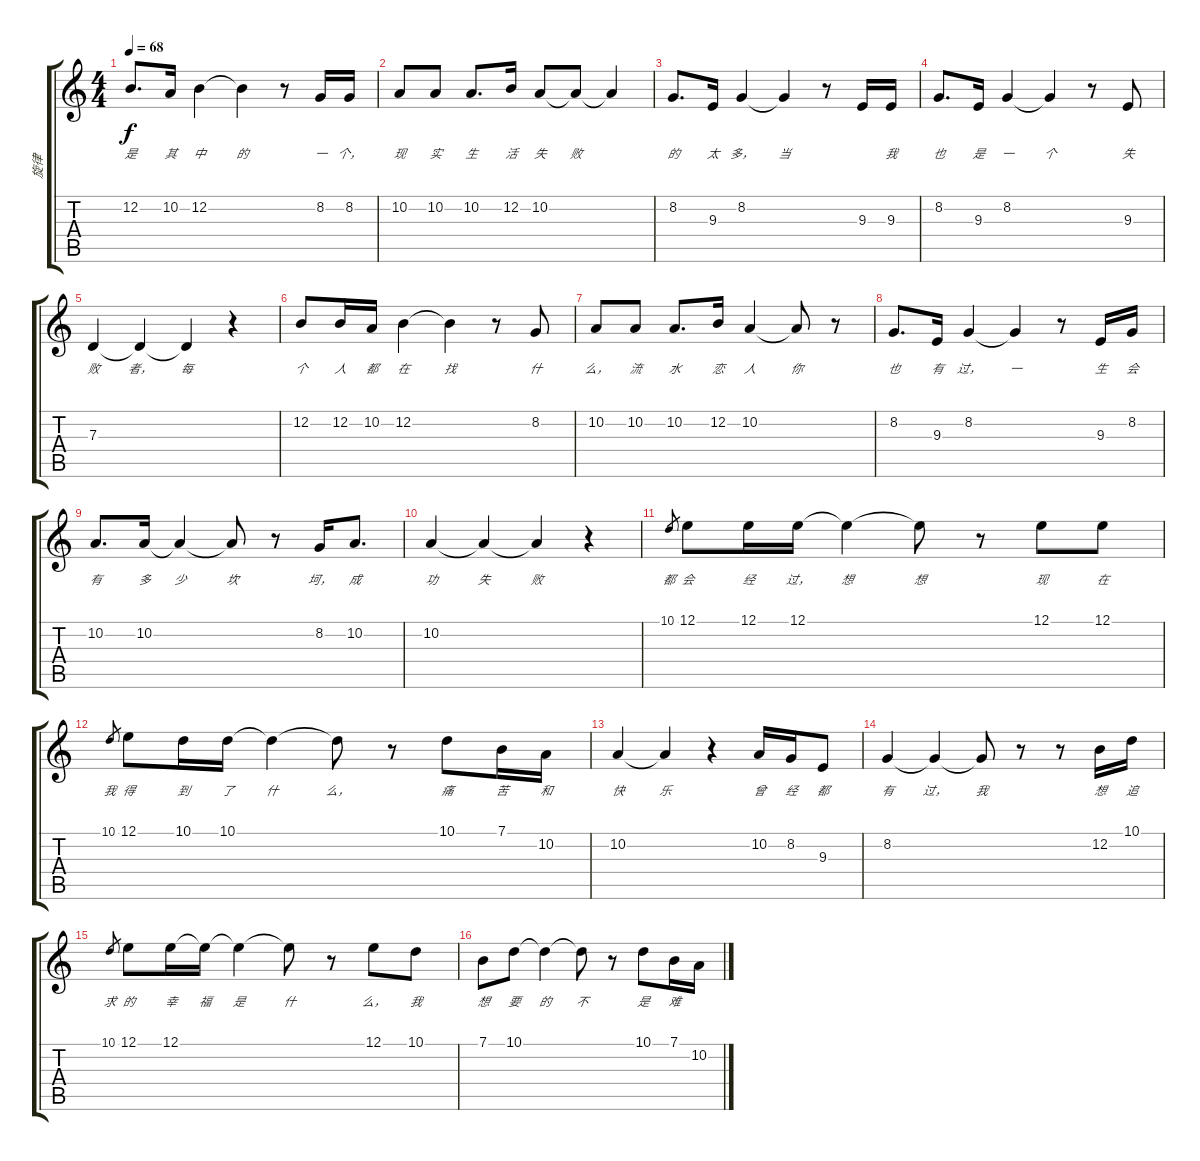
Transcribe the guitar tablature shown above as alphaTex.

\track ("旋律" "旋律") {instrument stringensemble1}
\staff {score tabs}
\tuning (E4 B3 G3 D3 A2 E2) {hide}
\ts (4 4)
\tempo 68
\clef g2
\ks c
12.2.8{d lyrics (0 "是") lyrics (1 "") lyrics (2 "") lyrics (3 "") lyrics (4 "") dy f} 10.2.16{lyrics (0 "其") lyrics (1 "") lyrics (2 "") lyrics (3 "") lyrics (4 "")} 12.2.4{lyrics (0 "中") lyrics (1 "") lyrics (2 "") lyrics (3 "") lyrics (4 "")} 12.2{t}.4{lyrics (0 "的") lyrics (1 "") lyrics (2 "") lyrics (3 "") lyrics (4 "")} r.8 8.2.16{lyrics (0 "一") lyrics (1 "") lyrics (2 "") lyrics (3 "") lyrics (4 "")} 8.2.16{lyrics (0 "个，") lyrics (1 "") lyrics (2 "") lyrics (3 "") lyrics (4 "")} |
10.2.8{lyrics (0 "现") lyrics (1 "") lyrics (2 "") lyrics (3 "") lyrics (4 "")} 10.2.8{lyrics (0 "实") lyrics (1 "") lyrics (2 "") lyrics (3 "") lyrics (4 "")} 10.2.8{d lyrics (0 "生") lyrics (1 "") lyrics (2 "") lyrics (3 "") lyrics (4 "")} 12.2.16{lyrics (0 "活") lyrics (1 "") lyrics (2 "") lyrics (3 "") lyrics (4 "")} 10.2.8{lyrics (0 "失") lyrics (1 "") lyrics (2 "") lyrics (3 "") lyrics (4 "")} 10.2{t}.8{lyrics (0 "败") lyrics (1 "") lyrics (2 "") lyrics (3 "") lyrics (4 "")} 10.2{t}.4{lyrics (0 "") lyrics (1 "") lyrics (2 "") lyrics (3 "") lyrics (4 "")} |
8.2.8{d lyrics (0 "的") lyrics (1 "") lyrics (2 "") lyrics (3 "") lyrics (4 "")} 9.3.16{lyrics (0 "太") lyrics (1 "") lyrics (2 "") lyrics (3 "") lyrics (4 "")} 8.2.4{lyrics (0 "多，") lyrics (1 "") lyrics (2 "") lyrics (3 "") lyrics (4 "")} 8.2{t}.4{lyrics (0 "当") lyrics (1 "") lyrics (2 "") lyrics (3 "") lyrics (4 "")} r.8 9.3.16{lyrics (0 "") lyrics (1 "") lyrics (2 "") lyrics (3 "") lyrics (4 "")} 9.3.16{lyrics (0 "我") lyrics (1 "") lyrics (2 "") lyrics (3 "") lyrics (4 "")} |
8.2.8{d lyrics (0 "也") lyrics (1 "") lyrics (2 "") lyrics (3 "") lyrics (4 "")} 9.3.16{lyrics (0 "是") lyrics (1 "") lyrics (2 "") lyrics (3 "") lyrics (4 "")} 8.2.4{lyrics (0 "一") lyrics (1 "") lyrics (2 "") lyrics (3 "") lyrics (4 "")} 8.2{t}.4{lyrics (0 "个") lyrics (1 "") lyrics (2 "") lyrics (3 "") lyrics (4 "")} r.8 9.3.8{lyrics (0 "失") lyrics (1 "") lyrics (2 "") lyrics (3 "") lyrics (4 "")} |
7.3.4{lyrics (0 "败") lyrics (1 "") lyrics (2 "") lyrics (3 "") lyrics (4 "")} 7.3{t}.4{lyrics (0 "者，") lyrics (1 "") lyrics (2 "") lyrics (3 "") lyrics (4 "")} 7.3{t}.4{lyrics (0 "每") lyrics (1 "") lyrics (2 "") lyrics (3 "") lyrics (4 "")} r.4 |
12.2.8{lyrics (0 "个") lyrics (1 "") lyrics (2 "") lyrics (3 "") lyrics (4 "")} 12.2.16{lyrics (0 "人") lyrics (1 "") lyrics (2 "") lyrics (3 "") lyrics (4 "")} 10.2.16{lyrics (0 "都") lyrics (1 "") lyrics (2 "") lyrics (3 "") lyrics (4 "")} 12.2.4{lyrics (0 "在") lyrics (1 "") lyrics (2 "") lyrics (3 "") lyrics (4 "")} 12.2{t}.4{lyrics (0 "找") lyrics (1 "") lyrics (2 "") lyrics (3 "") lyrics (4 "")} r.8 8.2.8{lyrics (0 "什") lyrics (1 "") lyrics (2 "") lyrics (3 "") lyrics (4 "")} |
10.2.8{lyrics (0 "么，") lyrics (1 "") lyrics (2 "") lyrics (3 "") lyrics (4 "")} 10.2.8{lyrics (0 "流") lyrics (1 "") lyrics (2 "") lyrics (3 "") lyrics (4 "")} 10.2.8{d lyrics (0 "水") lyrics (1 "") lyrics (2 "") lyrics (3 "") lyrics (4 "")} 12.2.16{lyrics (0 "恋") lyrics (1 "") lyrics (2 "") lyrics (3 "") lyrics (4 "")} 10.2.4{lyrics (0 "人") lyrics (1 "") lyrics (2 "") lyrics (3 "") lyrics (4 "")} 10.2{t}.8{lyrics (0 "你") lyrics (1 "") lyrics (2 "") lyrics (3 "") lyrics (4 "")} r.8 |
8.2.8{d lyrics (0 "也") lyrics (1 "") lyrics (2 "") lyrics (3 "") lyrics (4 "")} 9.3.16{lyrics (0 "有") lyrics (1 "") lyrics (2 "") lyrics (3 "") lyrics (4 "")} 8.2.4{lyrics (0 "过，") lyrics (1 "") lyrics (2 "") lyrics (3 "") lyrics (4 "")} 8.2{t}.4{lyrics (0 "一") lyrics (1 "") lyrics (2 "") lyrics (3 "") lyrics (4 "")} r.8 9.3.16{lyrics (0 "生") lyrics (1 "") lyrics (2 "") lyrics (3 "") lyrics (4 "")} 8.2.16{lyrics (0 "会") lyrics (1 "") lyrics (2 "") lyrics (3 "") lyrics (4 "")} |
10.2.8{d lyrics (0 "有") lyrics (1 "") lyrics (2 "") lyrics (3 "") lyrics (4 "")} 10.2.16{lyrics (0 "多") lyrics (1 "") lyrics (2 "") lyrics (3 "") lyrics (4 "")} 10.2{t}.4{lyrics (0 "少") lyrics (1 "") lyrics (2 "") lyrics (3 "") lyrics (4 "")} 10.2{t}.8{lyrics (0 "坎") lyrics (1 "") lyrics (2 "") lyrics (3 "") lyrics (4 "")} r.8 8.2.16{lyrics (0 "坷，") lyrics (1 "") lyrics (2 "") lyrics (3 "") lyrics (4 "")} 10.2.8{d lyrics (0 "成") lyrics (1 "") lyrics (2 "") lyrics (3 "") lyrics (4 "")} |
10.2.4{lyrics (0 "功") lyrics (1 "") lyrics (2 "") lyrics (3 "") lyrics (4 "")} 10.2{t}.4{lyrics (0 "失") lyrics (1 "") lyrics (2 "") lyrics (3 "") lyrics (4 "")} 10.2{t}.4{lyrics (0 "败") lyrics (1 "") lyrics (2 "") lyrics (3 "") lyrics (4 "")} r.4 |
10.1.8{lyrics (0 "都") lyrics (1 "") lyrics (2 "") lyrics (3 "") lyrics (4 "") gr} 12.1.8{lyrics (0 "会") lyrics (1 "") lyrics (2 "") lyrics (3 "") lyrics (4 "")} 12.1.16{lyrics (0 "经") lyrics (1 "") lyrics (2 "") lyrics (3 "") lyrics (4 "")} 12.1.16{lyrics (0 "过，") lyrics (1 "") lyrics (2 "") lyrics (3 "") lyrics (4 "")} 12.1{t}.4{lyrics (0 "想") lyrics (1 "") lyrics (2 "") lyrics (3 "") lyrics (4 "")} 12.1{t}.8{lyrics (0 "想") lyrics (1 "") lyrics (2 "") lyrics (3 "") lyrics (4 "")} r.8 12.1.8{lyrics (0 "现") lyrics (1 "") lyrics (2 "") lyrics (3 "") lyrics (4 "")} 12.1.8{lyrics (0 "在") lyrics (1 "") lyrics (2 "") lyrics (3 "") lyrics (4 "")} |
10.1.8{lyrics (0 "我") lyrics (1 "") lyrics (2 "") lyrics (3 "") lyrics (4 "") gr} 12.1.8{lyrics (0 "得") lyrics (1 "") lyrics (2 "") lyrics (3 "") lyrics (4 "")} 10.1.16{lyrics (0 "到") lyrics (1 "") lyrics (2 "") lyrics (3 "") lyrics (4 "")} 10.1.16{lyrics (0 "了") lyrics (1 "") lyrics (2 "") lyrics (3 "") lyrics (4 "")} 10.1{t}.4{lyrics (0 "什") lyrics (1 "") lyrics (2 "") lyrics (3 "") lyrics (4 "")} 10.1{t}.8{lyrics (0 "么，") lyrics (1 "") lyrics (2 "") lyrics (3 "") lyrics (4 "")} r.8 10.1.8{lyrics (0 "痛") lyrics (1 "") lyrics (2 "") lyrics (3 "") lyrics (4 "")} 7.1.16{lyrics (0 "苦") lyrics (1 "") lyrics (2 "") lyrics (3 "") lyrics (4 "")} 10.2.16{lyrics (0 "和") lyrics (1 "") lyrics (2 "") lyrics (3 "") lyrics (4 "")} |
10.2.4{lyrics (0 "快") lyrics (1 "") lyrics (2 "") lyrics (3 "") lyrics (4 "")} 10.2{t}.4{lyrics (0 "乐") lyrics (1 "") lyrics (2 "") lyrics (3 "") lyrics (4 "")} r.4 10.2.16{lyrics (0 "曾") lyrics (1 "") lyrics (2 "") lyrics (3 "") lyrics (4 "")} 8.2.16{lyrics (0 "经") lyrics (1 "") lyrics (2 "") lyrics (3 "") lyrics (4 "")} 9.3.8{lyrics (0 "都") lyrics (1 "") lyrics (2 "") lyrics (3 "") lyrics (4 "")} |
8.2.4{lyrics (0 "有") lyrics (1 "") lyrics (2 "") lyrics (3 "") lyrics (4 "")} 8.2{t}.4{lyrics (0 "过，") lyrics (1 "") lyrics (2 "") lyrics (3 "") lyrics (4 "")} 8.2{t}.8{lyrics (0 "我") lyrics (1 "") lyrics (2 "") lyrics (3 "") lyrics (4 "")} r.8 r.8 12.2.16{lyrics (0 "想") lyrics (1 "") lyrics (2 "") lyrics (3 "") lyrics (4 "")} 10.1.16{lyrics (0 "追") lyrics (1 "") lyrics (2 "") lyrics (3 "") lyrics (4 "")} |
10.1.8{lyrics (0 "求") lyrics (1 "") lyrics (2 "") lyrics (3 "") lyrics (4 "") gr} 12.1.8{lyrics (0 "的") lyrics (1 "") lyrics (2 "") lyrics (3 "") lyrics (4 "")} 12.1.16{lyrics (0 "幸") lyrics (1 "") lyrics (2 "") lyrics (3 "") lyrics (4 "")} 12.1{t}.16{lyrics (0 "福") lyrics (1 "") lyrics (2 "") lyrics (3 "") lyrics (4 "")} 12.1{t}.4{lyrics (0 "是") lyrics (1 "") lyrics (2 "") lyrics (3 "") lyrics (4 "")} 12.1{t}.8{lyrics (0 "什") lyrics (1 "") lyrics (2 "") lyrics (3 "") lyrics (4 "")} r.8 12.1.8{lyrics (0 "么，") lyrics (1 "") lyrics (2 "") lyrics (3 "") lyrics (4 "")} 10.1.8{lyrics (0 "我") lyrics (1 "") lyrics (2 "") lyrics (3 "") lyrics (4 "")} |
7.1.8{lyrics (0 "想") lyrics (1 "") lyrics (2 "") lyrics (3 "") lyrics (4 "")} 10.1.8{lyrics (0 "要") lyrics (1 "") lyrics (2 "") lyrics (3 "") lyrics (4 "")} 10.1{t}.4{lyrics (0 "的") lyrics (1 "") lyrics (2 "") lyrics (3 "") lyrics (4 "")} 10.1{t}.8{lyrics (0 "不") lyrics (1 "") lyrics (2 "") lyrics (3 "") lyrics (4 "")} r.8 10.1.8{lyrics (0 "是") lyrics (1 "") lyrics (2 "") lyrics (3 "") lyrics (4 "")} 7.1.16{lyrics (0 "难") lyrics (1 "") lyrics (2 "") lyrics (3 "") lyrics (4 "")} 10.2.16{lyrics (0 "") lyrics (1 "") lyrics (2 "") lyrics (3 "") lyrics (4 "")}
